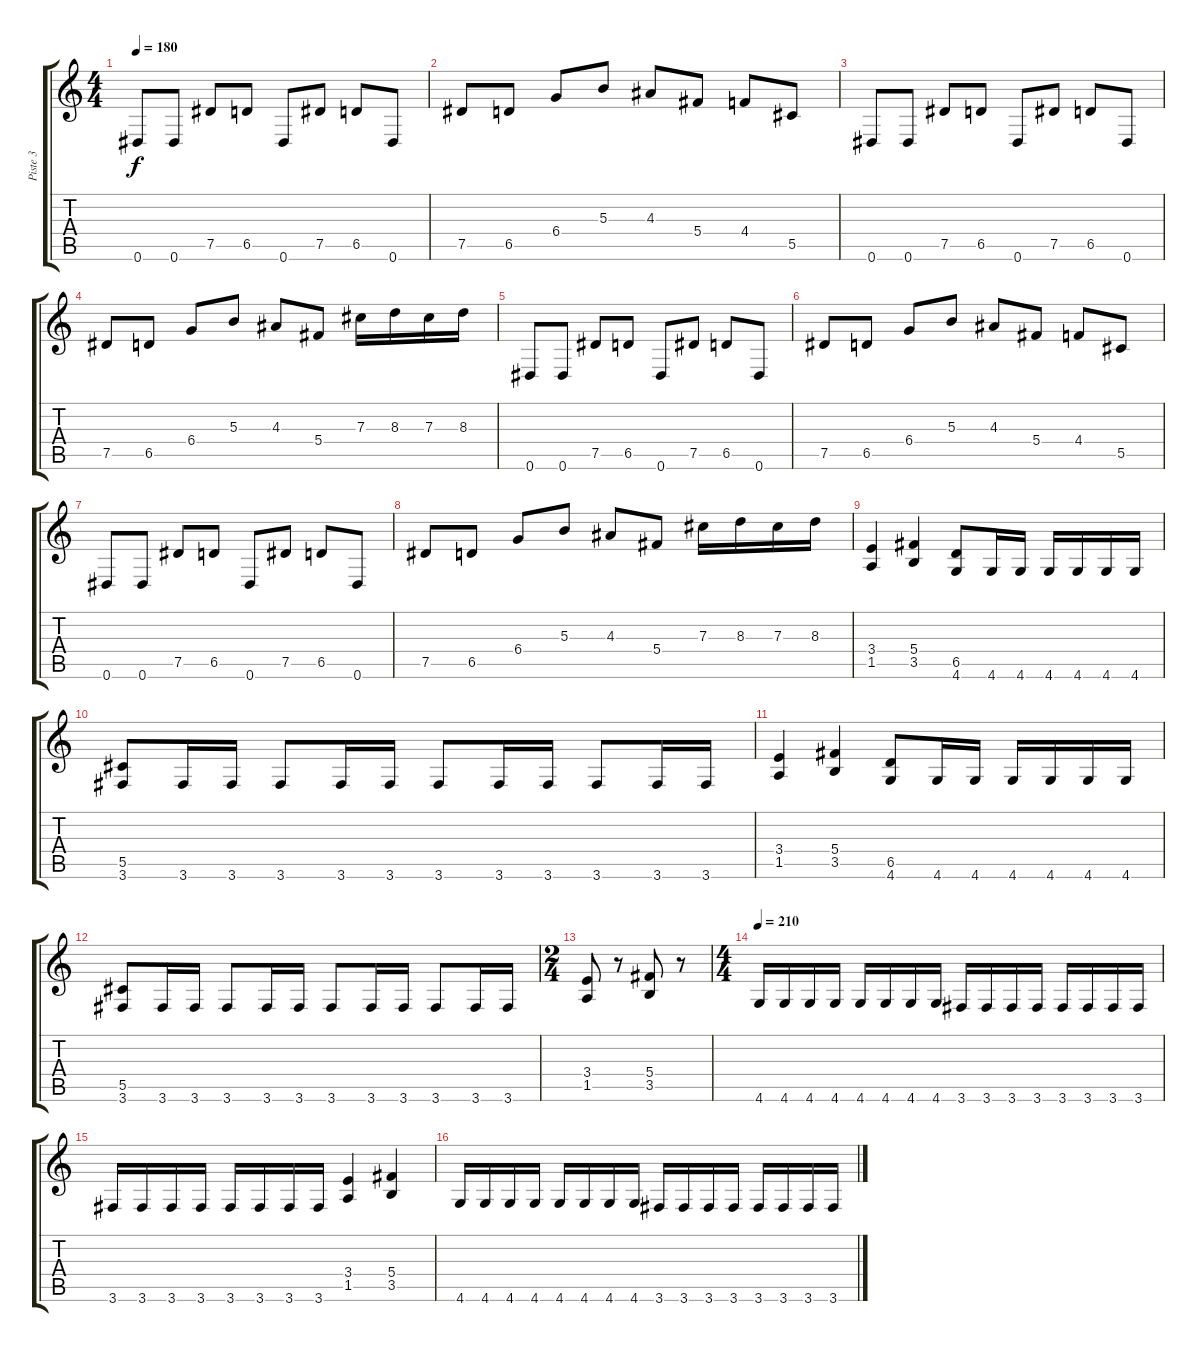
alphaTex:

\track ("Piste 3" "Piste 3") {instrument distortionguitar}
\staff {score tabs}
\tuning (Eb4 Bb3 Gb3 Db3 Ab2 Eb2) {hide}
\ts (4 4)
\tempo 180
\clef g2
\ks c
0.6.8{dy f} 0.6.8 7.5.8 6.5.8 0.6.8 7.5.8 6.5.8 0.6.8 |
7.5.8 6.5.8 6.4.8 5.3.8 4.3.8 5.4.8 4.4.8 5.5.8 |
0.6.8 0.6.8 7.5.8 6.5.8 0.6.8 7.5.8 6.5.8 0.6.8 |
7.5.8 6.5.8 6.4.8 5.3.8 4.3.8 5.4.8 7.3.16 8.3.16 7.3.16 8.3.16 |
0.6.8 0.6.8 7.5.8 6.5.8 0.6.8 7.5.8 6.5.8 0.6.8 |
7.5.8 6.5.8 6.4.8 5.3.8 4.3.8 5.4.8 4.4.8 5.5.8 |
0.6.8 0.6.8 7.5.8 6.5.8 0.6.8 7.5.8 6.5.8 0.6.8 |
7.5.8 6.5.8 6.4.8 5.3.8 4.3.8 5.4.8 7.3.16 8.3.16 7.3.16 8.3.16 |
(3.4 1.5).4 (5.4 3.5).4 (6.5 4.6).8 4.6.16 4.6.16 4.6.16 4.6.16 4.6.16 4.6.16 |
(5.5 3.6).8 3.6.16 3.6.16 3.6.8 3.6.16 3.6.16 3.6.8 3.6.16 3.6.16 3.6.8 3.6.16 3.6.16 |
(3.4 1.5).4 (5.4 3.5).4 (6.5 4.6).8 4.6.16 4.6.16 4.6.16 4.6.16 4.6.16 4.6.16 |
(5.5 3.6).8 3.6.16 3.6.16 3.6.8 3.6.16 3.6.16 3.6.8 3.6.16 3.6.16 3.6.8 3.6.16 3.6.16 |
\ts (2 4)
(3.4 1.5).8 r.8 (5.4 3.5).8 r.8 |
\ts (4 4)
\tempo 210
4.6.16 4.6.16 4.6.16 4.6.16 4.6.16 4.6.16 4.6.16 4.6.16 3.6.16 3.6.16 3.6.16 3.6.16 3.6.16 3.6.16 3.6.16 3.6.16 |
3.6.16 3.6.16 3.6.16 3.6.16 3.6.16 3.6.16 3.6.16 3.6.16 (3.4 1.5).4 (5.4 3.5).4 |
4.6.16 4.6.16 4.6.16 4.6.16 4.6.16 4.6.16 4.6.16 4.6.16 3.6.16 3.6.16 3.6.16 3.6.16 3.6.16 3.6.16 3.6.16 3.6.16
